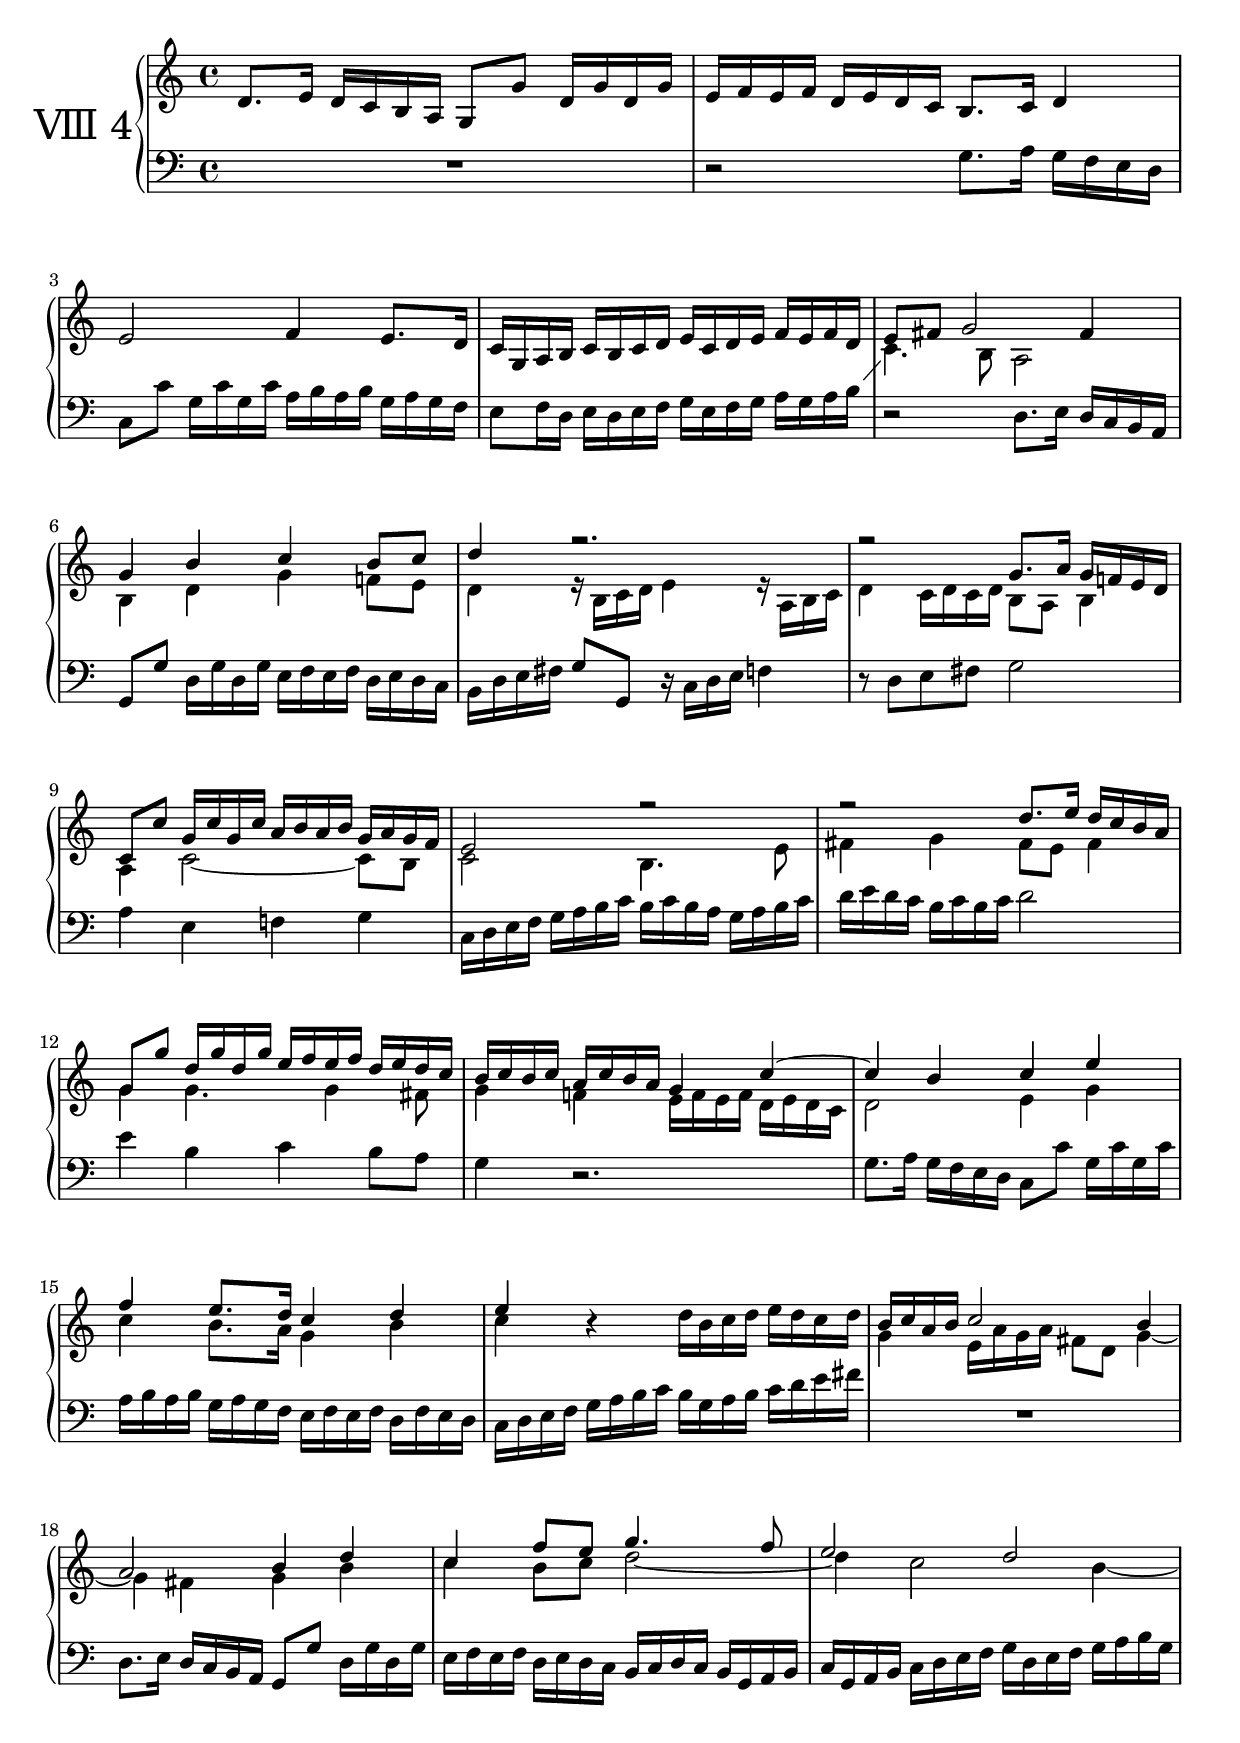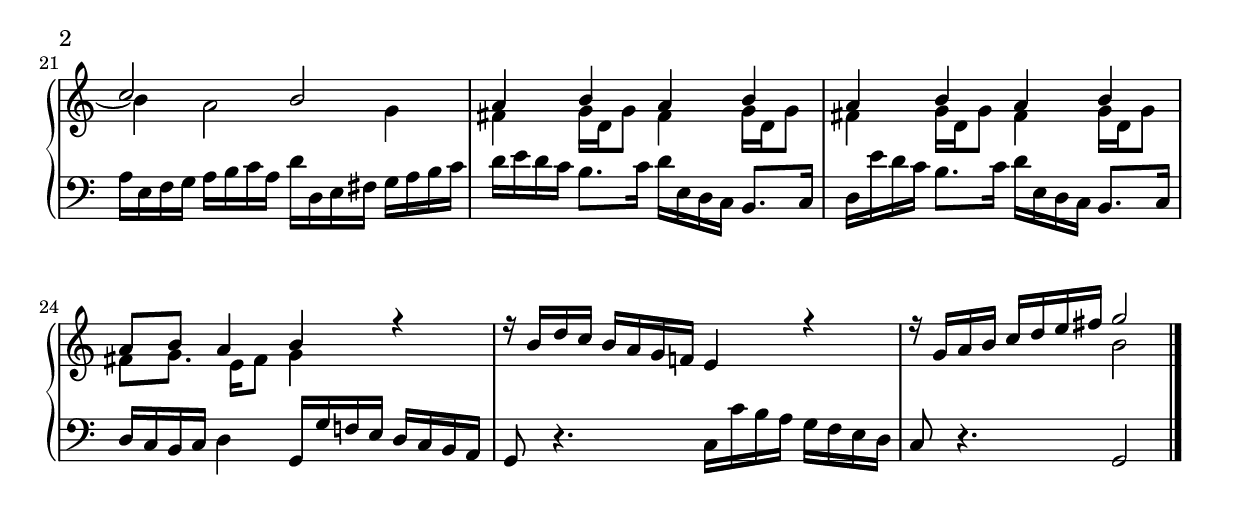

sopriv = \relative c'
{
	d8. e16 d16 c b a g8 g' d16 g d g |
	e f e f d e d c b8. c16 d4 |
	e2 f4 e8. d16 |
	c16 g a b c b c d e c d e f e f d |
	e8 fis g2 fis4 |
	g b c b8 c |
	d4 r2. |
	r2 g,8. a16 g f e d c8 c' g16 c g c a b a b g a g f |
	e2 r |
	r d'8. e16 d c b a |
	g8 g' d16 g d g e f e f d e d c |
	b c b c a c b a g4 c ~ |
	c b c e |
	f e8. d16 c4 d |
	e \oneVoice r d16 b c d e d c d |
	\voiceOne b c a b c2 b4 |
	a2 b4 d |
	c4 f8 e g4. f8 |
	e2 d |
	c b |
	a4 b a b |
	a b a b a8 b a4 b r |
	r16 b d c  b a g f  e4 r4 |
	r16 g a b c d e fis g2 |
	\bar "|."
}

altoiv = \relative c'
{
	\showStaffSwitch
	s1 |
	\change Staff="down" \oneVoice r2 g8. a16 g f e d |
	c8 c' g16 c g c a b a b g a g f |
	e8 f16 d e d e f g e f g a g a b |
	\change Staff="up" \voiceTwo c4. b8 a2 |
	b4 d g f8 e |
	d4 r16 b16 c d e4 r16 a, b c |
	d4 c16 d c d b8 a b4 |
	a c2 ~ c8 b |
	c2 b4. e8 |
	fis4 g fis8 e fis4 |
	g4 g4. g4 fis8 |
	g4 f e16 f e f d e d c |
	d2 e4 g |
	c b8. a16 g4 b |
	c4 s2. |
	g4 e16 a g a fis8 d g4 ~ |
	g fis g b |
	c b8 c d2 ~ |
	d4 c2 b4 ~ |
	b a2 g4 |
	fis g16 d g8 fis4 g16 d g8 |
	fis4 g16 d g8 fis4 g16 d g8 |
	fis8 g8. e16 fis8 g4 s |
	s1 |
	s2 b |
}

bassiv = \relative c
{
	\showStaffSwitch
	%\change Staff = "up"
	\clef bass
	R1 |
	s1 |
	s1 |
	s1 |
	r2 d8. e16 d c b a |
	g8 g' d16 g d g e f e f d e d c |
	b d e fis g8 g, r16 c16 d e f4 |
	r8 d e fis g2 |
	a4 e f g |
	c,16 d e f g a b c b c b a g a b c |
	d e d c b c b c d2 |
	e4 b c b8 a |
	g4 r2. |
	g8. a16 g f e d c8 c' g16 c g c |
	a b a b g a g f e f e f d f e d |
	c d e f g a b c b g a b c d e fis|
	R1 |
	d,8. e16 d16 c b a g8 g' d16 g d g |
	e f e f d e d c b c d c b g a b |
	c g a b c d e f g d e f g a b g |
	a e f g a b c a d d, e fis g a b c |
	d e d c b8. c16 d16 e, d c b8. c16 |
	d e' d c b8. c16 d e, d c b8. c16 |
	d c b c d4 g,16 g' f e d c b a |
	g8 r4. c16 c' b a g f e d |
	c8 r4. g2 | 


}

\include "merge.ly"
\score
{
	\new PianoStaff <<
		\accidentalStyle "piano"

		\set PianoStaff.instrumentName = # "Ⅷ 4"
		\new Staff = "up" << { \sopriv } \\ {\altoiv} >>
		\new Staff = "down" << {\bassiv} >>
	>>
	\layout 
	{
		\context { \PianoStaff \override InstrumentName #'font-size = #5  }
		\context { \Staff \consists #merge-rests-engraver }
		\context { \Staff \consists #merge-mmrests-engraver }
		\context 
		{
			%\Score
			%\override SpacingSpanner.common-shortest-duration = #(ly:make-moment 1/8)
		}
	}
	\midi {\tempo 4=100}
}	